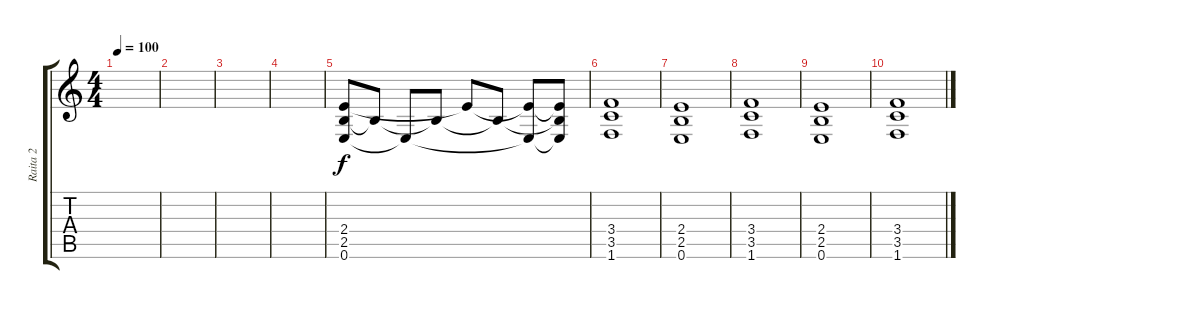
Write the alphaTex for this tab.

\track ("Raita 2" "Raita 2") {instrument distortionguitar}
\staff {score tabs}
\tuning (E4 B3 G3 D3 A2 E2) {hide}
\ts (4 4)
\tempo 100
\clef g2
\ks c
|
|
|
|
(2.4 2.5 0.6).8{volume 8} 2.5{t}.8 0.6{t}.8 2.5{t}.8 2.4{t}.8 2.5{t}.8 (2.4{t} 0.6{t}).8 (2.4{t} 2.5{t} 0.6{t}).8 |
(3.4 3.5 1.6).1 |
(2.4 2.5 0.6).1 |
(3.4 3.5 1.6).1 |
(2.4 2.5 0.6).1 |
(3.4 3.5 1.6).1
